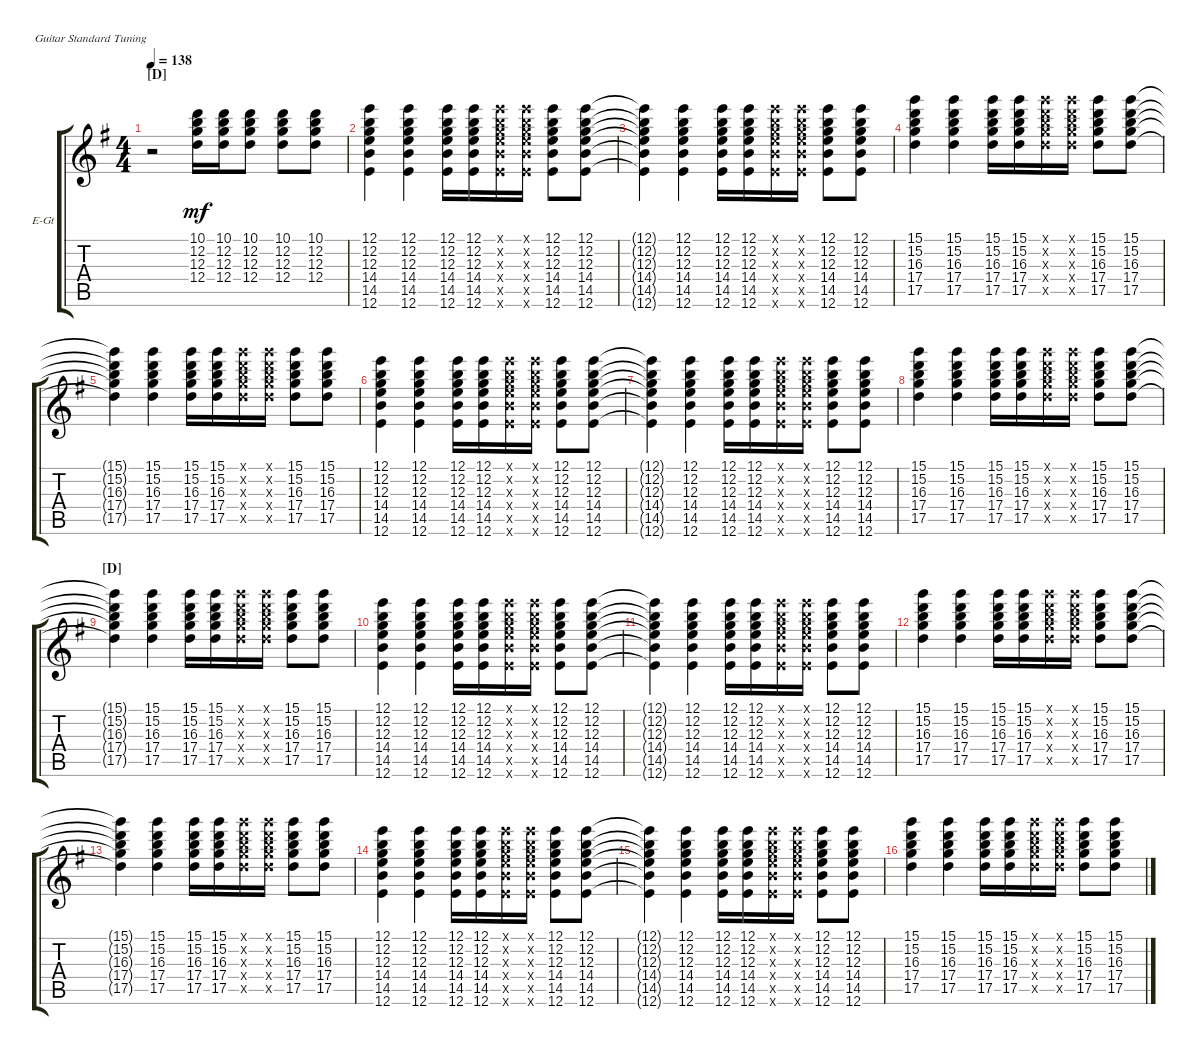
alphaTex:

\defaultSystemsLayout 4
\bracketExtendMode groupsimilarinstruments
\firstSystemTrackNameOrientation horizontal
\otherSystemsTrackNameOrientation horizontal
\track ("Electric Guitar" "E-Gt") {instrument electricguitarclean}
\staff {score tabs}
\tuning (E4 B3 G3 D3 A2 E2)
\ts (4 4)
\section ("D" "")
\tempo 138
\clef g2
\ks g
r.2{dy mf} (10.1 12.2 12.3 12.4).16 (10.1 12.2 12.3 12.4).16 (10.1 12.2 12.3 12.4).8 (10.1 12.2 12.3 12.4).8 (10.1 12.2 12.3 12.4).8 |
(12.1 12.2 12.3 14.4 14.5 12.6).4 (12.1 12.2 12.3 14.4 14.5 12.6).4 (12.1 12.2 12.3 14.4 14.5 12.6).16 (12.1 12.2 12.3 14.4 14.5 12.6).16 (12.1{x} 12.2{x} 12.3{x} 14.4{x} 14.5{x} 12.6{x}).16 (12.1{x} 12.2{x} 12.3{x} 14.4{x} 14.5{x} 12.6{x}).16 (12.1 12.2 12.3 14.4 14.5 12.6).8 (12.1 12.2 12.3 14.4 14.5 12.6).8 |
(12.1{t} 12.2{t} 12.3{t} 14.4{t} 14.5{t} 12.6{t}).4 (12.1 12.2 12.3 14.4 14.5 12.6).4 (12.1 12.2 12.3 14.4 14.5 12.6).16 (12.1 12.2 12.3 14.4 14.5 12.6).16 (12.1{x} 12.2{x} 12.3{x} 14.4{x} 14.5{x} 12.6{x}).16 (12.1{x} 12.2{x} 12.3{x} 14.4{x} 14.5{x} 12.6{x}).16 (12.1 12.2 12.3 14.4 14.5 12.6).8 (12.1 12.2 12.3 14.4 14.5 12.6).8 |
(15.1 15.2 16.3 17.4 17.5).4 (15.1 15.2 16.3 17.4 17.5).4 (15.1 15.2 16.3 17.4 17.5).16 (15.1 15.2 16.3 17.4 17.5).16 (15.1{x} 15.2{x} 16.3{x} 17.4{x} 17.5{x}).16 (15.1{x} 15.2{x} 16.3{x} 17.4{x} 17.5{x}).16 (15.1 15.2 16.3 17.4 17.5).8 (15.1 15.2 16.3 17.4 17.5).8 |
(15.1{t} 15.2{t} 16.3{t} 17.4{t} 17.5{t}).4 (15.1 15.2 16.3 17.4 17.5).4 (15.1 15.2 16.3 17.4 17.5).16 (15.1 15.2 16.3 17.4 17.5).16 (15.1{x} 15.2{x} 16.3{x} 17.4{x} 17.5{x}).16 (15.1{x} 15.2{x} 16.3{x} 17.4{x} 17.5{x}).16 (15.1 15.2 16.3 17.4 17.5).8 (15.1 15.2 16.3 17.4 17.5).8 |
(12.1 12.2 12.3 14.4 14.5 12.6).4 (12.1 12.2 12.3 14.4 14.5 12.6).4 (12.1 12.2 12.3 14.4 14.5 12.6).16 (12.1 12.2 12.3 14.4 14.5 12.6).16 (12.1{x} 12.2{x} 12.3{x} 14.4{x} 14.5{x} 12.6{x}).16 (12.1{x} 12.2{x} 12.3{x} 14.4{x} 14.5{x} 12.6{x}).16 (12.1 12.2 12.3 14.4 14.5 12.6).8 (12.1 12.2 12.3 14.4 14.5 12.6).8 |
(12.1{t} 12.2{t} 12.3{t} 14.4{t} 14.5{t} 12.6{t}).4 (12.1 12.2 12.3 14.4 14.5 12.6).4 (12.1 12.2 12.3 14.4 14.5 12.6).16 (12.1 12.2 12.3 14.4 14.5 12.6).16 (12.1{x} 12.2{x} 12.3{x} 14.4{x} 14.5{x} 12.6{x}).16 (12.1{x} 12.2{x} 12.3{x} 14.4{x} 14.5{x} 12.6{x}).16 (12.1 12.2 12.3 14.4 14.5 12.6).8 (12.1 12.2 12.3 14.4 14.5 12.6).8 |
(15.1 15.2 16.3 17.4 17.5).4 (15.1 15.2 16.3 17.4 17.5).4 (15.1 15.2 16.3 17.4 17.5).16 (15.1 15.2 16.3 17.4 17.5).16 (15.1{x} 15.2{x} 16.3{x} 17.4{x} 17.5{x}).16 (15.1{x} 15.2{x} 16.3{x} 17.4{x} 17.5{x}).16 (15.1 15.2 16.3 17.4 17.5).8 (15.1 15.2 16.3 17.4 17.5).8 |
\section ("D" "")
(15.1{t} 15.2{t} 16.3{t} 17.4{t} 17.5{t}).4 (15.1 15.2 16.3 17.4 17.5).4 (15.1 15.2 16.3 17.4 17.5).16 (15.1 15.2 16.3 17.4 17.5).16 (15.1{x} 15.2{x} 16.3{x} 17.4{x} 17.5{x}).16 (15.1{x} 15.2{x} 16.3{x} 17.4{x} 17.5{x}).16 (15.1 15.2 16.3 17.4 17.5).8 (15.1 15.2 16.3 17.4 17.5).8 |
(12.1 12.2 12.3 14.4 14.5 12.6).4 (12.1 12.2 12.3 14.4 14.5 12.6).4 (12.1 12.2 12.3 14.4 14.5 12.6).16 (12.1 12.2 12.3 14.4 14.5 12.6).16 (12.1{x} 12.2{x} 12.3{x} 14.4{x} 14.5{x} 12.6{x}).16 (12.1{x} 12.2{x} 12.3{x} 14.4{x} 14.5{x} 12.6{x}).16 (12.1 12.2 12.3 14.4 14.5 12.6).8 (12.1 12.2 12.3 14.4 14.5 12.6).8 |
(12.1{t} 12.2{t} 12.3{t} 14.4{t} 14.5{t} 12.6{t}).4 (12.1 12.2 12.3 14.4 14.5 12.6).4 (12.1 12.2 12.3 14.4 14.5 12.6).16 (12.1 12.2 12.3 14.4 14.5 12.6).16 (12.1{x} 12.2{x} 12.3{x} 14.4{x} 14.5{x} 12.6{x}).16 (12.1{x} 12.2{x} 12.3{x} 14.4{x} 14.5{x} 12.6{x}).16 (12.1 12.2 12.3 14.4 14.5 12.6).8 (12.1 12.2 12.3 14.4 14.5 12.6).8 |
(15.1 15.2 16.3 17.4 17.5).4 (15.1 15.2 16.3 17.4 17.5).4 (15.1 15.2 16.3 17.4 17.5).16 (15.1 15.2 16.3 17.4 17.5).16 (15.1{x} 15.2{x} 16.3{x} 17.4{x} 17.5{x}).16 (15.1{x} 15.2{x} 16.3{x} 17.4{x} 17.5{x}).16 (15.1 15.2 16.3 17.4 17.5).8 (15.1 15.2 16.3 17.4 17.5).8 |
(15.1{t} 15.2{t} 16.3{t} 17.4{t} 17.5{t}).4 (15.1 15.2 16.3 17.4 17.5).4 (15.1 15.2 16.3 17.4 17.5).16 (15.1 15.2 16.3 17.4 17.5).16 (15.1{x} 15.2{x} 16.3{x} 17.4{x} 17.5{x}).16 (15.1{x} 15.2{x} 16.3{x} 17.4{x} 17.5{x}).16 (15.1 15.2 16.3 17.4 17.5).8 (15.1 15.2 16.3 17.4 17.5).8 |
(12.1 12.2 12.3 14.4 14.5 12.6).4 (12.1 12.2 12.3 14.4 14.5 12.6).4 (12.1 12.2 12.3 14.4 14.5 12.6).16 (12.1 12.2 12.3 14.4 14.5 12.6).16 (12.1{x} 12.2{x} 12.3{x} 14.4{x} 14.5{x} 12.6{x}).16 (12.1{x} 12.2{x} 12.3{x} 14.4{x} 14.5{x} 12.6{x}).16 (12.1 12.2 12.3 14.4 14.5 12.6).8 (12.1 12.2 12.3 14.4 14.5 12.6).8 |
(12.1{t} 12.2{t} 12.3{t} 14.4{t} 14.5{t} 12.6{t}).4 (12.1 12.2 12.3 14.4 14.5 12.6).4 (12.1 12.2 12.3 14.4 14.5 12.6).16 (12.1 12.2 12.3 14.4 14.5 12.6).16 (12.1{x} 12.2{x} 12.3{x} 14.4{x} 14.5{x} 12.6{x}).16 (12.1{x} 12.2{x} 12.3{x} 14.4{x} 14.5{x} 12.6{x}).16 (12.1 12.2 12.3 14.4 14.5 12.6).8 (12.1 12.2 12.3 14.4 14.5 12.6).8 |
(15.1 15.2 16.3 17.4 17.5).4 (15.1 15.2 16.3 17.4 17.5).4 (15.1 15.2 16.3 17.4 17.5).16 (15.1 15.2 16.3 17.4 17.5).16 (15.1{x} 15.2{x} 16.3{x} 17.4{x} 17.5{x}).16 (15.1{x} 15.2{x} 16.3{x} 17.4{x} 17.5{x}).16 (15.1 15.2 16.3 17.4 17.5).8 (15.1 15.2 16.3 17.4 17.5).8
